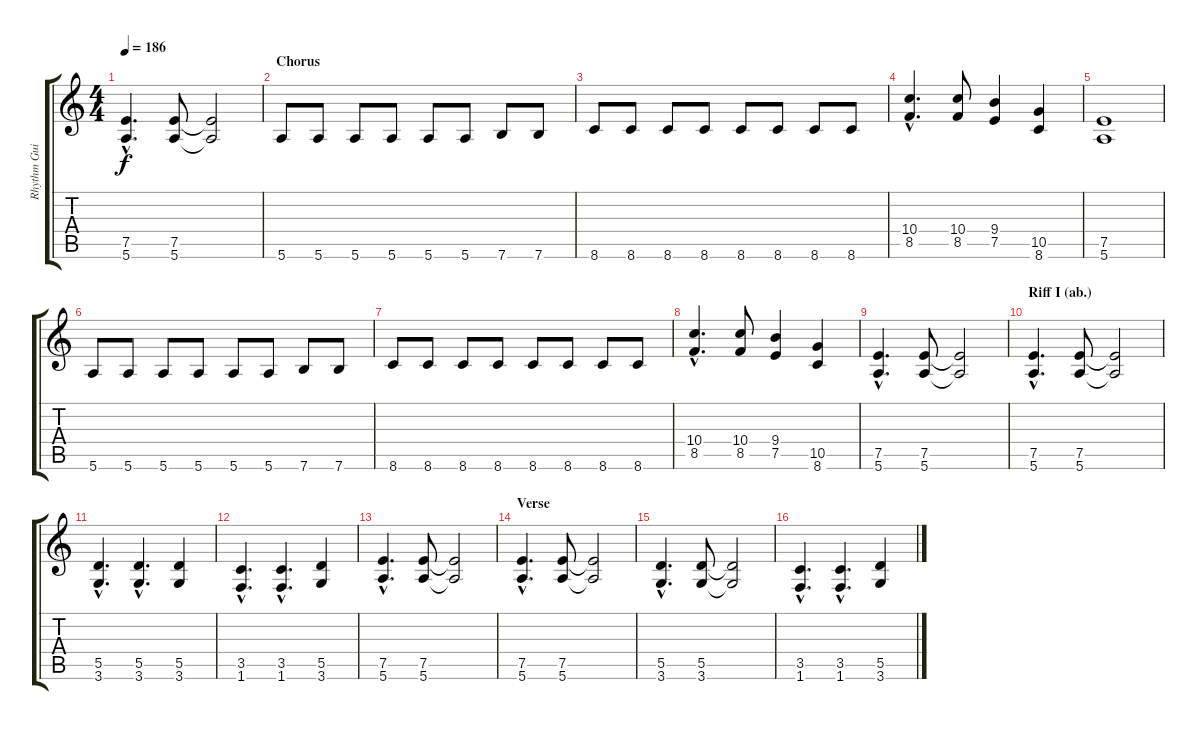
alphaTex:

\track ("Rhythm Guitar" "Rhythm Gui") {instrument overdrivenguitar}
\staff {score tabs}
\tuning (E4 B3 G3 D3 A2 E2) {hide}
\ts (4 4)
\tempo 186
\clef g2
\ks c
(7.5{hac} 5.6{hac}).4{d dy f} (7.5 5.6).8 (7.5{t} 5.6{t}).2 |
\section ("" "Chorus")
5.6.8 5.6.8 5.6.8 5.6.8 5.6.8 5.6.8 7.6.8 7.6.8 |
8.6.8 8.6.8 8.6.8 8.6.8 8.6.8 8.6.8 8.6.8 8.6.8 |
(10.4{hac} 8.5{hac}).4{d} (10.4 8.5).8 (9.4 7.5).4 (10.5 8.6).4 |
(7.5 5.6).1 |
5.6.8 5.6.8 5.6.8 5.6.8 5.6.8 5.6.8 7.6.8 7.6.8 |
8.6.8 8.6.8 8.6.8 8.6.8 8.6.8 8.6.8 8.6.8 8.6.8 |
(10.4{hac} 8.5{hac}).4{d} (10.4 8.5).8 (9.4 7.5).4 (10.5 8.6).4 |
(7.5{hac} 5.6{hac}).4{d} (7.5 5.6).8 (7.5{t} 5.6{t}).2 |
\section ("" "Riff I (ab.)")
(7.5{hac} 5.6{hac}).4{d} (7.5 5.6).8 (7.5{t} 5.6{t}).2 |
(5.5{hac} 3.6{hac}).4{d} (5.5{hac} 3.6{hac}).4{d} (5.5 3.6).4 |
(3.5{hac} 1.6{hac}).4{d} (3.5{hac} 1.6{hac}).4{d} (5.5 3.6).4 |
(7.5{hac} 5.6{hac}).4{d} (7.5 5.6).8 (7.5{t} 5.6{t}).2 |
\section ("" "Verse")
(7.5{hac} 5.6{hac}).4{d} (7.5 5.6).8 (7.5{t} 5.6{t}).2 |
(5.5{hac} 3.6{hac}).4{d} (5.5 3.6).8 (5.5{t} 3.6{t}).2 |
(3.5{hac} 1.6{hac}).4{d} (3.5{hac} 1.6{hac}).4{d} (5.5 3.6).4
